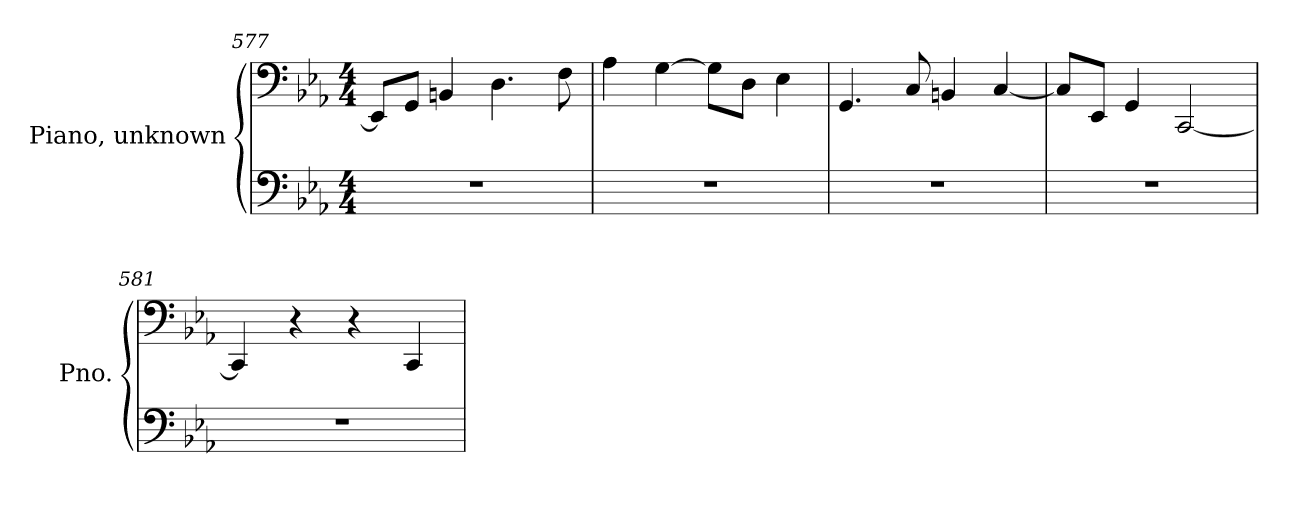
**kern	**kern
*part1	*part1
*staff2	*staff1
*I"Piano, unknown	*
*I'Pno.	*
*clefF4	*clefF4
*k[b-e-a-]	*k[b-e-a-]
*M4/4	*M4/4
=577	=577
1r	8EE-/L]
.	8GG/J
.	4BBn/
.	4.D\
.	8F\
!!LO:LB:g=z
=578	=578
1r	4A-\
.	[4G\
.	8G\L]
.	8D\J
.	4E-\
=579	=579
1r	4.GG/
.	8C/
.	4BBn/
.	[4C/
=580	=580
1r	8C/L]
.	8EE-/J
.	4GG/
.	[2CC/
=581	=581
1r	4CC/]
.	4r
.	4r
.	4CC/
=	=
*-	*-
